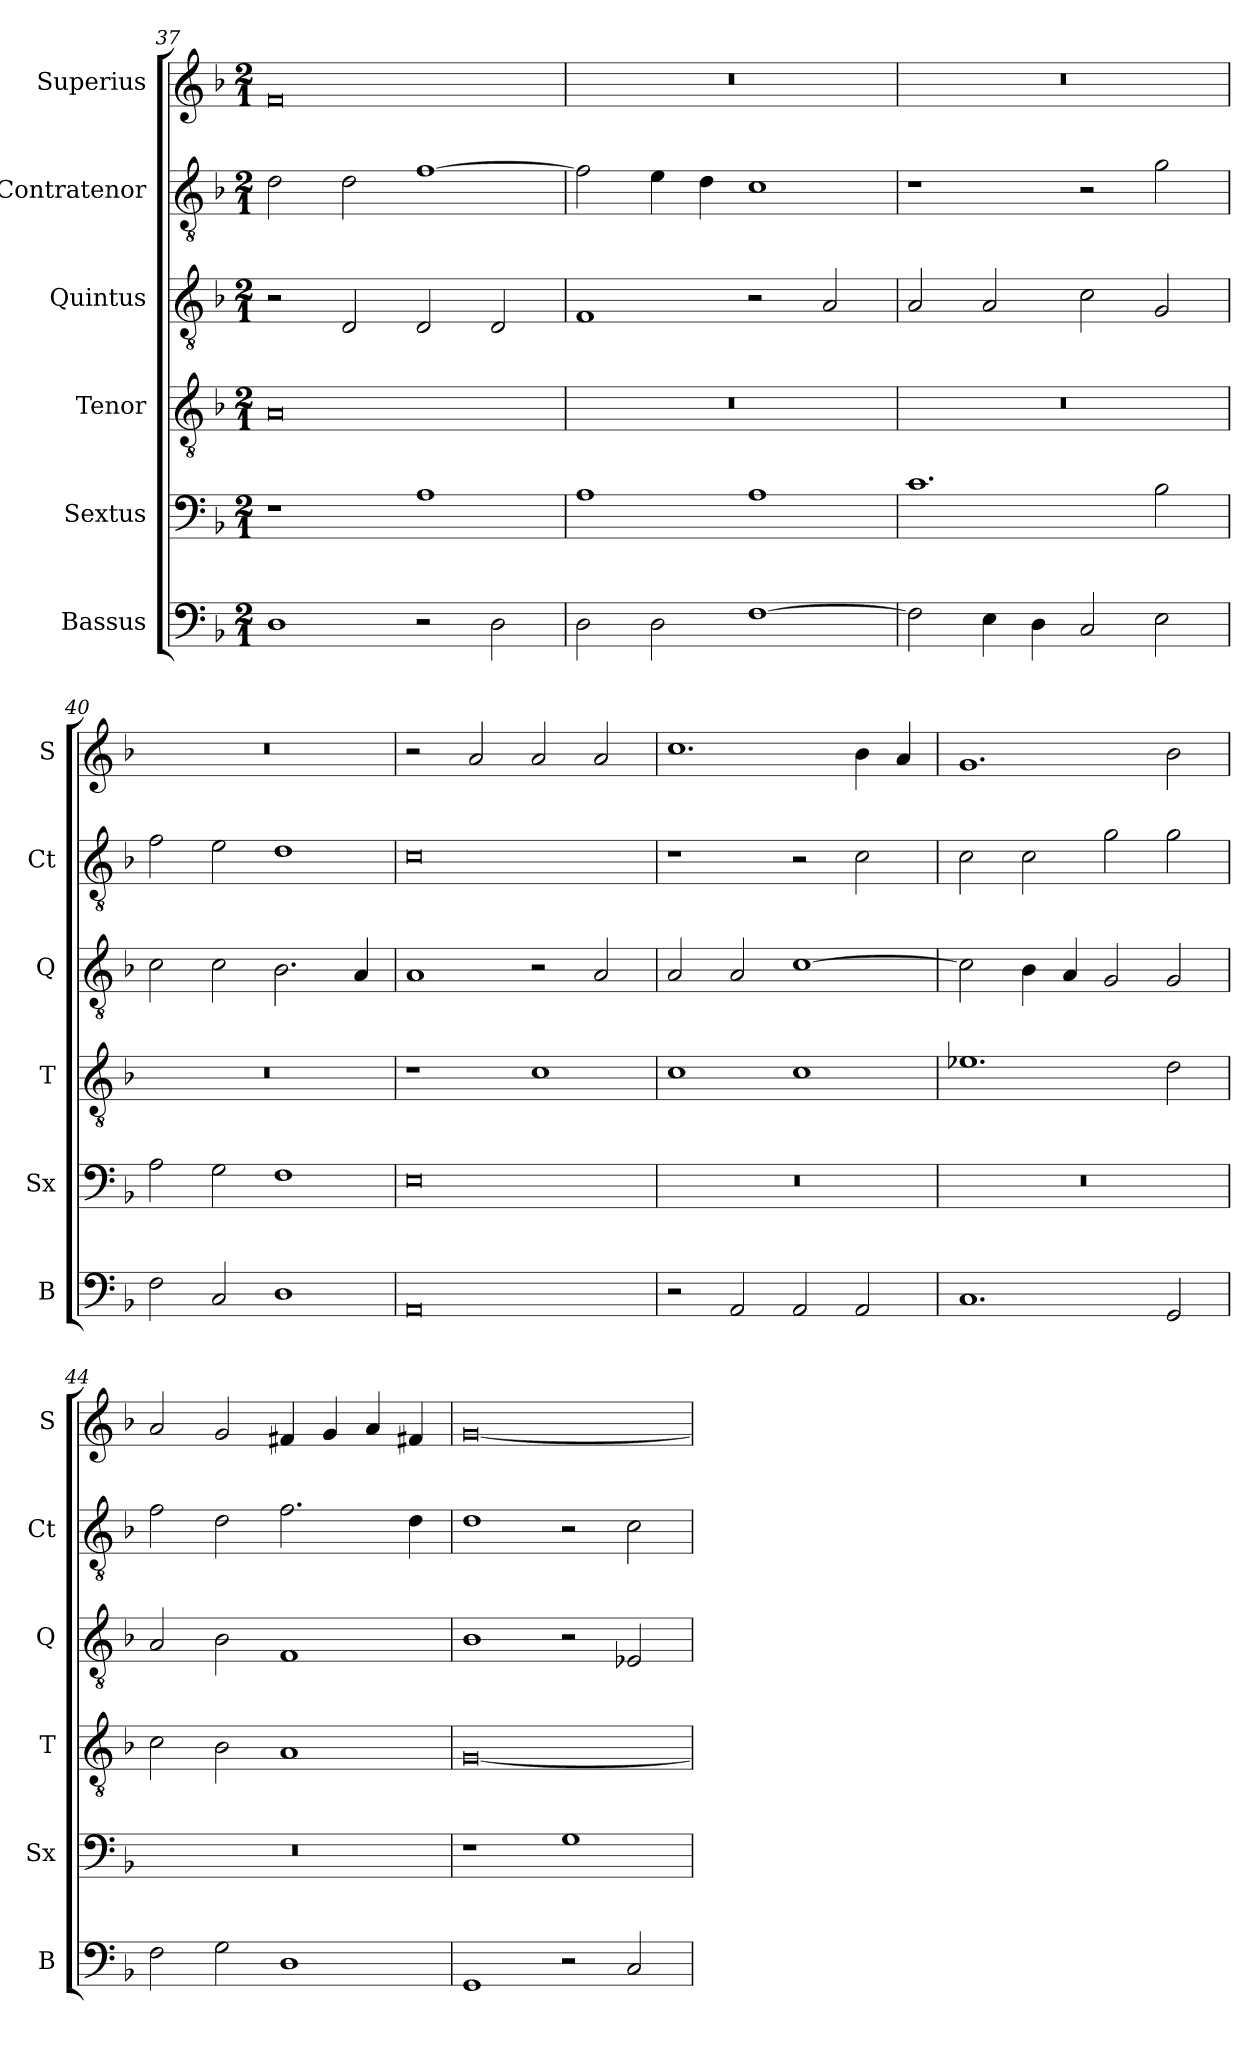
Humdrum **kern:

**kern	**kern	**kern	**kern	**kern	**kern
*part6	*part5	*part4	*part3	*part2	*part1
*staff6	*staff5	*staff4	*staff3	*staff2	*staff1
*I"Bassus	*I"Sextus	*I"Tenor	*I"Quintus	*I"Contratenor	*I"Superius
*I'B	*I'Sx	*I'T	*I'Q	*I'Ct	*I'S
*clefF4	*clefF4	*clefGv2	*clefGv2	*clefGv2	*clefG2
*k[b-]	*k[b-]	*k[b-]	*k[b-]	*k[b-]	*k[b-]
*M2/1	*M2/1	*M2/1	*M2/1	*M2/1	*M2/1
=37	=37	=37	=37	=37	=37
1D	1r	0A	2r	2d\	0f
.	.	.	2D/	2d\	.
2r	1A	.	2D/	[1f	.
2D\	.	.	2D/	.	.
=38	=38	=38	=38	=38	=38
2D\	1A	0r	1F	2f\]	0r
2D\	.	.	.	4e\	.
.	.	.	.	4d\	.
[1F	1A	.	2r	1c	.
.	.	.	2A/	.	.
=39	=39	=39	=39	=39	=39
2F\]	1.c	0r	2A/	1r	0r
4E\	.	.	2A/	.	.
4D\	.	.	.	.	.
2C/	.	.	2c\	2r	.
2E\	2B-\	.	2G/	2g\	.
=40	=40	=40	=40	=40	=40
2F\	2A\	0r	2c\	2f\	0r
2C/	2G\	.	2c\	2e\	.
1D	1F	.	2.B-\	1d	.
.	.	.	4A/	.	.
=41	=41	=41	=41	=41	=41
0AA	0E	1r	1A	0c	2r
.	.	.	.	.	2a/
.	.	1c	2r	.	2a/
.	.	.	2A/	.	2a/
=42	=42	=42	=42	=42	=42
2r	0r	1c	2A/	1r	1.cc
2AA/	.	.	2A/	.	.
2AA/	.	1c	[1c	2r	.
2AA/	.	.	.	2c\	4b-\
.	.	.	.	.	4a/
=43	=43	=43	=43	=43	=43
1.C	0r	1.e-X	2c\]	2c\	1.g
.	.	.	4B-\	2c\	.
.	.	.	4A/	.	.
.	.	.	2G/	2g\	.
2GG/	.	2d\	2G/	2g\	2b-\
=44	=44	=44	=44	=44	=44
2F\	0r	2c\	2A/	2f\	2a/
2G\	.	2B-\	2B-\	2d\	2g/
1D	.	1A	1F	2.f\	4f#X/
.	.	.	.	.	4g/
.	.	.	.	.	4a/
.	.	.	.	4d\	4f#X/
=45	=45	=45	=45	=45	=45
1GG	1r	[0G	1B-	1d	[0g
2r	1G	.	2r	2r	.
2C/	.	.	2E-X/	2c\	.
=	=	=	=	=	=
*-	*-	*-	*-	*-	*-
